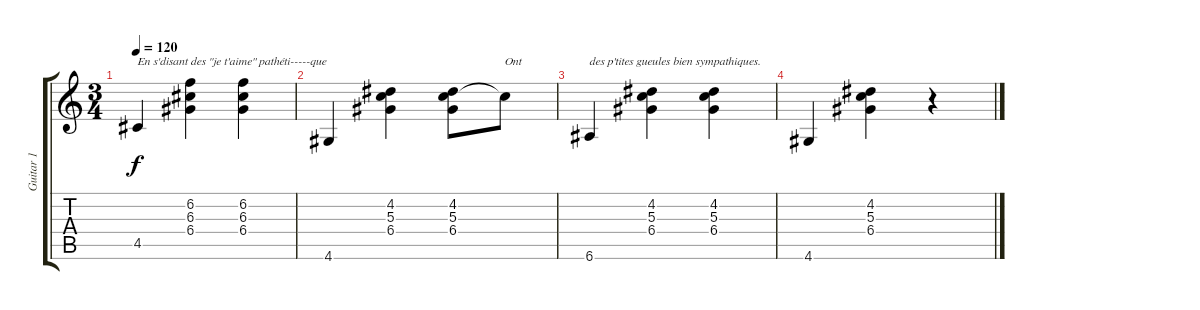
\track ("Guitar 1" "Guitar 1") {instrument acousticguitarnylon}
\staff {score tabs}
\tuning (E4 B3 G3 D3 A2 E2) {hide}
\ts (3 4)
\tempo 120
\clef g2
\ks c
4.5.4{txt "En s'disant des \"je t'aime\" pathéti-----que" dy f} (6.2 6.3 6.4).4 (6.2 6.3 6.4).4 |
4.6.4 (4.2 5.3 6.4).4 (4.2 5.3 6.4).8 5.3{t}.8{txt "Ont "} |
6.6.4{txt "des p'tites gueules bien sympathiques."} (4.2 5.3 6.4).4 (4.2 5.3 6.4).4 |
4.6.4 (4.2 5.3 6.4).4 r.4
